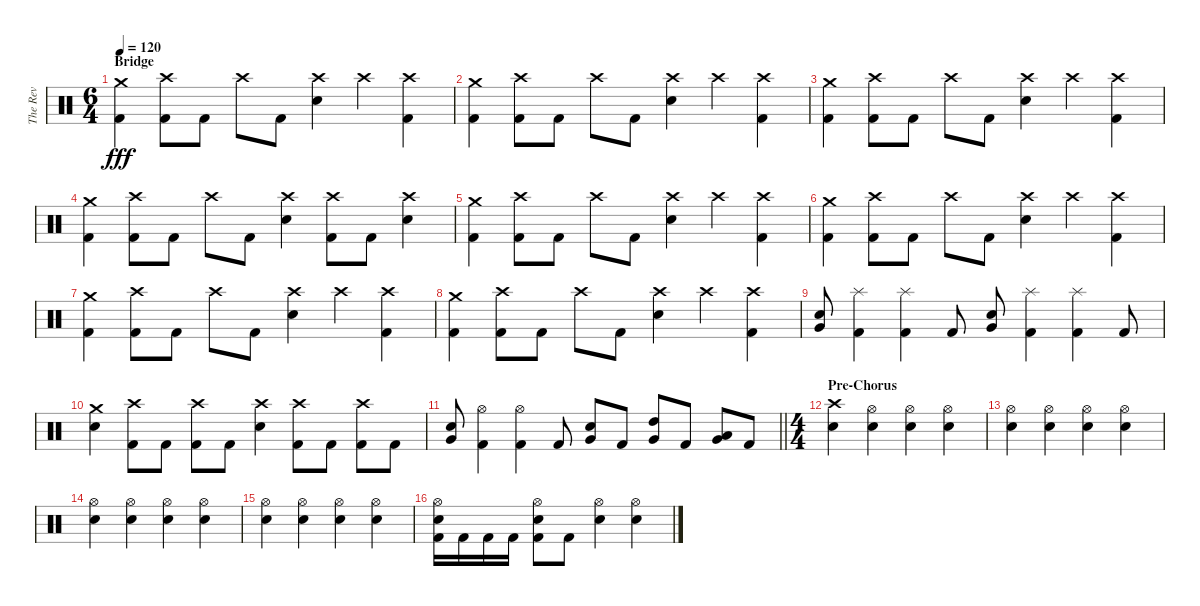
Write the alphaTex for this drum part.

\track ("The Rev" "The Rev") {instrument percussion}
\staff {score}
\articulation defaults
\ts (6 4)
\section ("" "Bridge")
\tempo 120
\clef neutral
\ks c
("Crash medium (hit)" "Kick (hit) 2").4{dy fff} ("Crash high (hit)" "Kick (hit) 2").8 "Kick (hit) 2".8 "Crash high (hit)".8 "Kick (hit) 2".8 ("Crash high (hit)" "Snare (hit) 2").4 "Crash high (hit)".4 ("Crash high (hit)" "Kick (hit) 2").4 |
("Crash medium (hit)" "Kick (hit) 2").4 ("Crash high (hit)" "Kick (hit) 2").8 "Kick (hit) 2".8 "Crash high (hit)".8 "Kick (hit) 2".8 ("Crash high (hit)" "Snare (hit) 2").4 "Crash high (hit)".4 ("Crash high (hit)" "Kick (hit) 2").4 |
("Crash medium (hit)" "Kick (hit) 2").4 ("Crash high (hit)" "Kick (hit) 2").8 "Kick (hit) 2".8 "Crash high (hit)".8 "Kick (hit) 2".8 ("Crash high (hit)" "Snare (hit) 2").4 "Crash high (hit)".4 ("Crash high (hit)" "Kick (hit) 2").4 |
("Crash medium (hit)" "Kick (hit) 2").4 ("Crash high (hit)" "Kick (hit) 2").8 "Kick (hit) 2".8 "Crash high (hit)".8 "Kick (hit) 2".8 ("Crash high (hit)" "Snare (hit) 2").4 ("Crash high (hit)" "Kick (hit) 2").8 "Kick (hit) 2".8 ("Crash high (hit)" "Snare (hit) 2").4 |
("Crash medium (hit)" "Kick (hit) 2").4 ("Crash high (hit)" "Kick (hit) 2").8 "Kick (hit) 2".8 "Crash high (hit)".8 "Kick (hit) 2".8 ("Crash high (hit)" "Snare (hit) 2").4 "Crash high (hit)".4 ("Crash high (hit)" "Kick (hit) 2").4 |
("Crash medium (hit)" "Kick (hit) 2").4 ("Crash high (hit)" "Kick (hit) 2").8 "Kick (hit) 2".8 "Crash high (hit)".8 "Kick (hit) 2".8 ("Crash high (hit)" "Snare (hit) 2").4 "Crash high (hit)".4 ("Crash high (hit)" "Kick (hit) 2").4 |
("Crash medium (hit)" "Kick (hit) 2").4 ("Crash high (hit)" "Kick (hit) 2").8 "Kick (hit) 2".8 "Crash high (hit)".8 "Kick (hit) 2".8 ("Crash high (hit)" "Snare (hit) 2").4 "Crash high (hit)".4 ("Crash high (hit)" "Kick (hit) 2").4 |
("Crash medium (hit)" "Kick (hit) 2").4 ("Crash high (hit)" "Kick (hit) 2").8 "Kick (hit) 2".8 "Crash high (hit)".8 "Kick (hit) 2".8 ("Crash high (hit)" "Snare (hit) 2").4 "Crash high (hit)".4 ("Crash high (hit)" "Kick (hit) 2").4 |
("Snare (hit) 2" "Very Low Tom (hit)").8 ("Splash (hit)" "Kick (hit) 2").4 ("Splash (hit)" "Kick (hit) 2").4 "Kick (hit) 2".8 ("Snare (hit) 2" "Very Low Tom (hit)").8 ("Splash (hit)" "Kick (hit) 2").4 ("Splash (hit)" "Kick (hit) 2").4 "Kick (hit) 2".8 |
("Crash medium (hit)" "Snare (hit) 2").4 ("Crash high (hit)" "Kick (hit) 2").8 "Kick (hit) 2".8 ("Crash high (hit)" "Kick (hit) 2").8 "Kick (hit) 2".8 ("Crash high (hit)" "Snare (hit) 2").4 ("Crash high (hit)" "Kick (hit) 2").8 "Kick (hit) 2".8 ("Crash high (hit)" "Kick (hit) 2").8 "Kick (hit) 2".8 |
\barLineRight lightlight
("Snare (hit) 2" "Very Low Tom (hit)").8 ("Hi-Hat (open)" "Kick (hit) 2").4 ("Hi-Hat (open)" "Kick (hit) 2").4 "Kick (hit) 2".8 ("Snare (hit) 2" "Very Low Tom (hit)").8 "Kick (hit) 2".8 ("High Tom (hit)" "Very Low Tom (hit)").8 "Kick (hit) 2".8 ("Low Tom (hit)" "Very Low Tom (hit)").8 "Kick (hit) 2".8 |
\ts (4 4)
\section ("" "Pre-Chorus")
("Crash high (hit)" "Snare (hit) 2").4 ("Hi-Hat (open)" "Snare (hit) 2").4 ("Hi-Hat (open)" "Snare (hit) 2").4 ("Hi-Hat (open)" "Snare (hit) 2").4 |
("Hi-Hat (open)" "Snare (hit) 2").4 ("Hi-Hat (open)" "Snare (hit) 2").4 ("Hi-Hat (open)" "Snare (hit) 2").4 ("Hi-Hat (open)" "Snare (hit) 2").4 |
("Hi-Hat (open)" "Snare (hit) 2").4 ("Hi-Hat (open)" "Snare (hit) 2").4 ("Hi-Hat (open)" "Snare (hit) 2").4 ("Hi-Hat (open)" "Snare (hit) 2").4 |
("Hi-Hat (open)" "Snare (hit) 2").4 ("Hi-Hat (open)" "Snare (hit) 2").4 ("Hi-Hat (open)" "Snare (hit) 2").4 ("Hi-Hat (open)" "Snare (hit) 2").4 |
("Hi-Hat (open)" "Snare (hit) 2" "Kick (hit) 2").16 "Kick (hit) 2".16 "Kick (hit) 2".16 "Kick (hit) 2".16 ("Hi-Hat (open)" "Snare (hit) 2" "Kick (hit) 2").8 "Kick (hit) 2".8 ("Hi-Hat (open)" "Snare (hit) 2").4 ("Hi-Hat (open)" "Snare (hit) 2").4
